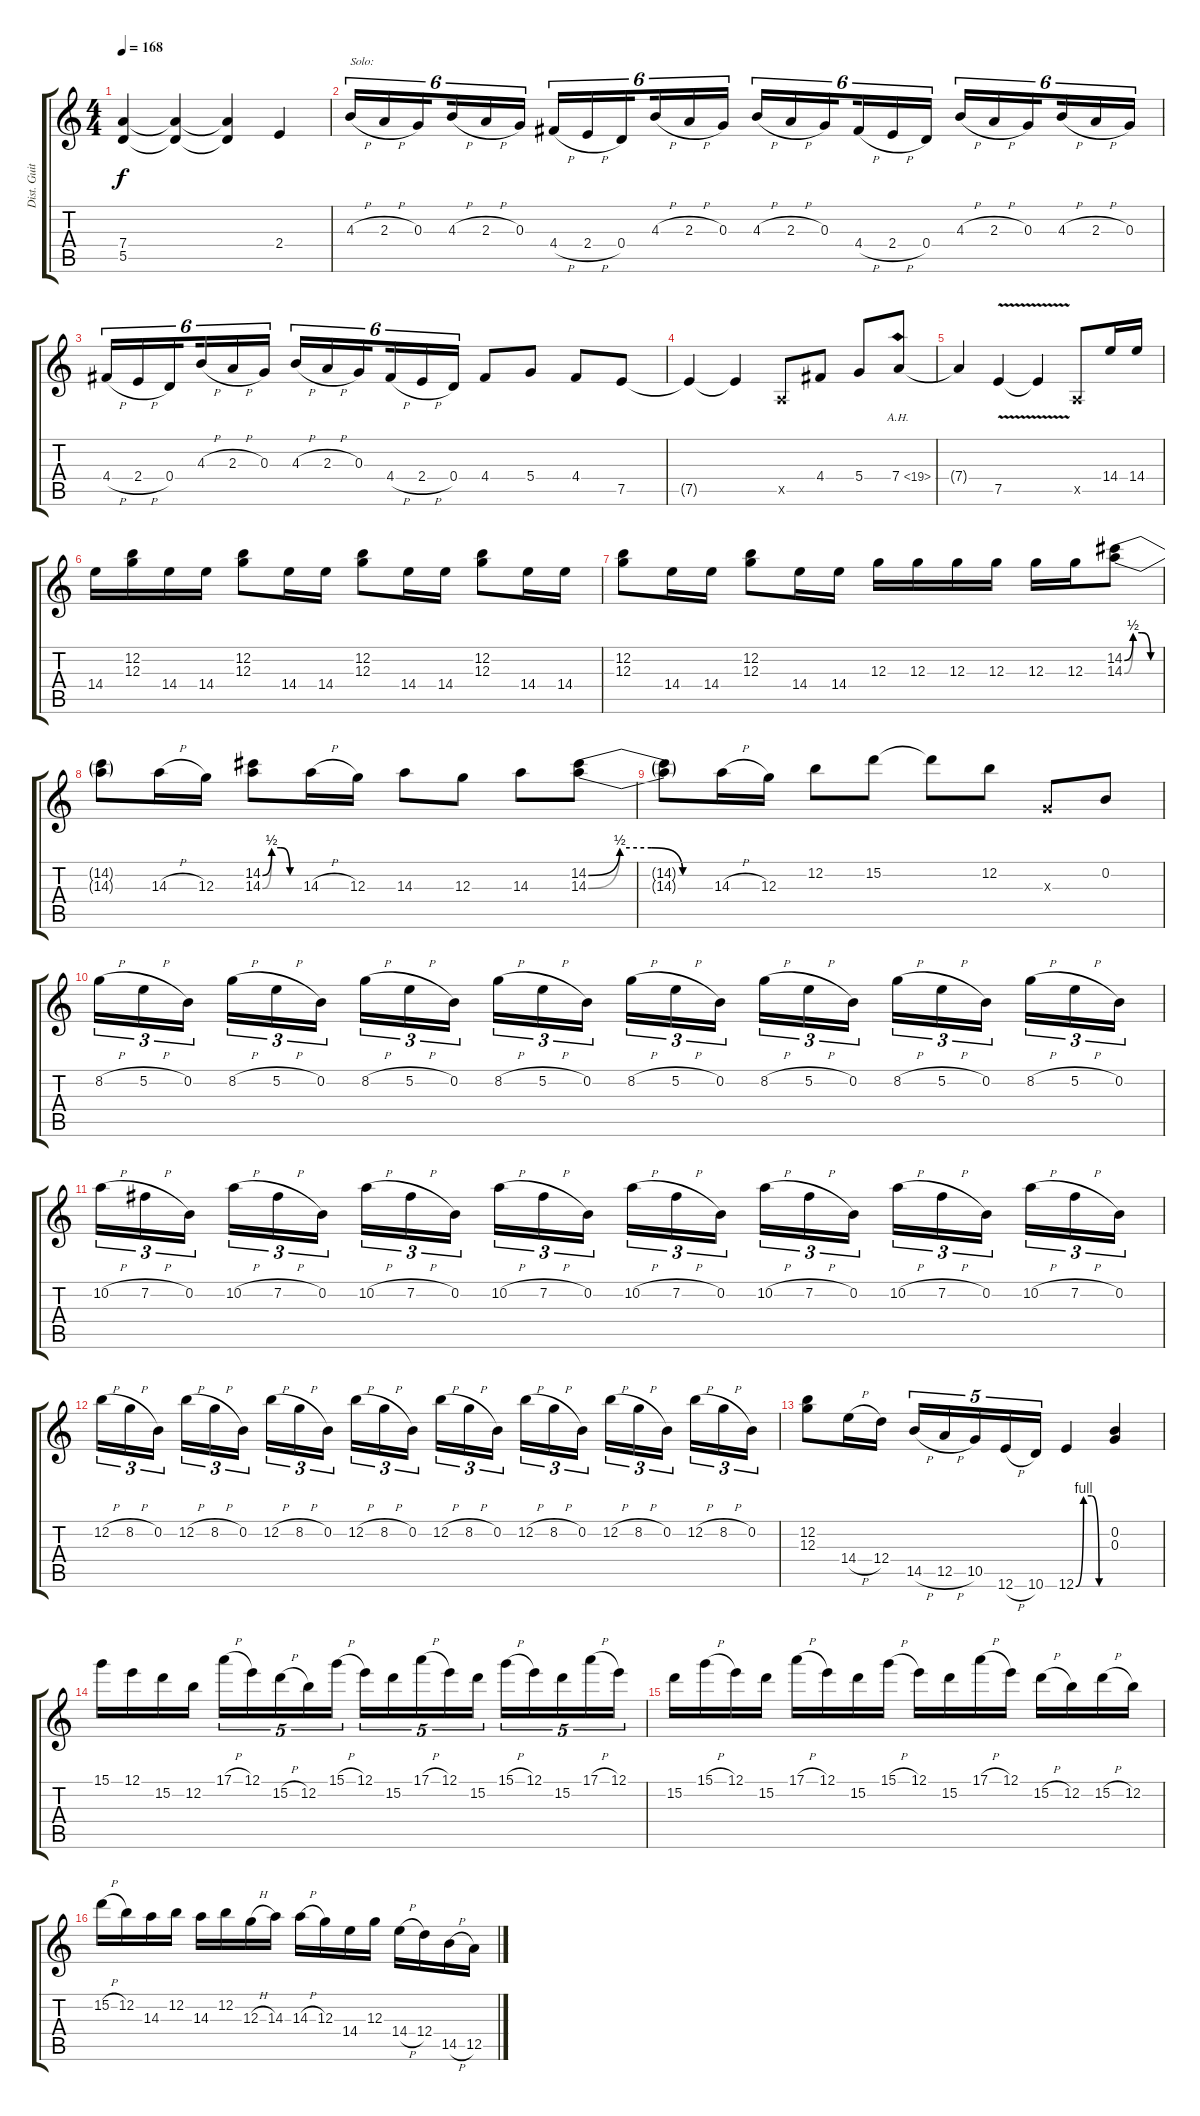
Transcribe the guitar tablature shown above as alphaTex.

\track ("Dist. Guitar 1" "Dist. Guit") {instrument distortionguitar}
\staff {score tabs}
\tuning (E4 B3 G3 D3 A2 E2) {hide}
\ts (4 4)
\tempo 168
\clef g2
\ks c
(7.4{t} 5.5{t}).4{dy f} (7.4{t} 5.5{t}).4 (7.4{t} 5.5{t}).4 2.4.4{volume 16} |
4.3{h}.16{tu (6 4) txt "Solo:"} 2.3{h}.16{tu (6 4)} 0.3.16{tu (6 4) beam splitsecondary} 4.3{h}.16{tu (6 4)} 2.3{h}.16{tu (6 4)} 0.3.16{tu (6 4)} 4.4{h}.16{tu (6 4)} 2.4{h}.16{tu (6 4)} 0.4.16{tu (6 4) beam splitsecondary} 4.3{h}.16{tu (6 4)} 2.3{h}.16{tu (6 4)} 0.3.16{tu (6 4)} 4.3{h}.16{tu (6 4)} 2.3{h}.16{tu (6 4)} 0.3.16{tu (6 4) beam splitsecondary} 4.4{h}.16{tu (6 4)} 2.4{h}.16{tu (6 4)} 0.4.16{tu (6 4)} 4.3{h}.16{tu (6 4)} 2.3{h}.16{tu (6 4)} 0.3.16{tu (6 4) beam splitsecondary} 4.3{h}.16{tu (6 4)} 2.3{h}.16{tu (6 4)} 0.3.16{tu (6 4)} |
4.4{h}.16{tu (6 4)} 2.4{h}.16{tu (6 4)} 0.4.16{tu (6 4) beam splitsecondary} 4.3{h}.16{tu (6 4)} 2.3{h}.16{tu (6 4)} 0.3.16{tu (6 4)} 4.3{h}.16{tu (6 4)} 2.3{h}.16{tu (6 4)} 0.3.16{tu (6 4) beam splitsecondary} 4.4{h}.16{tu (6 4)} 2.4{h}.16{tu (6 4)} 0.4.16{tu (6 4)} 4.4.8 5.4.8 4.4.8 7.5.8 |
7.5{t}.4 7.5{t}.4 0.5{x}.8 4.4.8 5.4.8 7.4{ah 12}.8 |
7.4{t}.4 7.5{v}.4 7.5{t}.4 0.5{x}.8 14.4.16 14.4.16 |
14.4.16 (12.2 12.3).16 14.4.16 14.4.16 (12.2 12.3).8 14.4.16 14.4.16 (12.2 12.3).8 14.4.16 14.4.16 (12.2 12.3).8 14.4.16 14.4.16 |
(12.2 12.3).8 14.4.16 14.4.16 (12.2 12.3).8 14.4.16 14.4.16 12.3.16 12.3.16 12.3.16 12.3.16 12.3.16 12.3.16 (14.2{be (custom 0 0 15 2 30 2 45 0 60 0)} 14.3{be (custom 0 0 15 2 30 2 45 0 60 0)}).8 |
(14.2{t} 14.3{t}).8 14.3{h}.16 12.3.16 (14.2{be (custom 0 0 15 2 30 2 45 0 60 0)} 14.3{be (custom 0 0 15 2 30 2 45 0 60 0)}).8 14.3{h}.16 12.3.16 14.3.8 12.3.8 14.3.8 (14.2{be (custom 0 0 15 2 30 2 45 0 60 0)} 14.3{be (custom 0 0 15 2 30 2 45 0 60 0)}).8 |
(14.2{t} 14.3{t}).8 14.3{h}.16 12.3.16 12.2.8 15.2.8 15.2{t}.8 12.2.8 0.3{x}.8 0.2.8 |
8.2{h}.16{tu (3 2)} 5.2{h}.16{tu (3 2)} 0.2.16{tu (3 2) beam splitsecondary} 8.2{h}.16{tu (3 2)} 5.2{h}.16{tu (3 2)} 0.2.16{tu (3 2)} 8.2{h}.16{tu (3 2)} 5.2{h}.16{tu (3 2)} 0.2.16{tu (3 2) beam splitsecondary} 8.2{h}.16{tu (3 2)} 5.2{h}.16{tu (3 2)} 0.2.16{tu (3 2)} 8.2{h}.16{tu (3 2)} 5.2{h}.16{tu (3 2)} 0.2.16{tu (3 2) beam splitsecondary} 8.2{h}.16{tu (3 2)} 5.2{h}.16{tu (3 2)} 0.2.16{tu (3 2)} 8.2{h}.16{tu (3 2)} 5.2{h}.16{tu (3 2)} 0.2.16{tu (3 2) beam splitsecondary} 8.2{h}.16{tu (3 2)} 5.2{h}.16{tu (3 2)} 0.2.16{tu (3 2)} |
10.2{h}.16{tu (3 2)} 7.2{h}.16{tu (3 2)} 0.2.16{tu (3 2) beam splitsecondary} 10.2{h}.16{tu (3 2)} 7.2{h}.16{tu (3 2)} 0.2.16{tu (3 2)} 10.2{h}.16{tu (3 2)} 7.2{h}.16{tu (3 2)} 0.2.16{tu (3 2) beam splitsecondary} 10.2{h}.16{tu (3 2)} 7.2{h}.16{tu (3 2)} 0.2.16{tu (3 2)} 10.2{h}.16{tu (3 2)} 7.2{h}.16{tu (3 2)} 0.2.16{tu (3 2) beam splitsecondary} 10.2{h}.16{tu (3 2)} 7.2{h}.16{tu (3 2)} 0.2.16{tu (3 2)} 10.2{h}.16{tu (3 2)} 7.2{h}.16{tu (3 2)} 0.2.16{tu (3 2) beam splitsecondary} 10.2{h}.16{tu (3 2)} 7.2{h}.16{tu (3 2)} 0.2.16{tu (3 2)} |
12.2{h}.16{tu (3 2)} 8.2{h}.16{tu (3 2)} 0.2.16{tu (3 2) beam splitsecondary} 12.2{h}.16{tu (3 2)} 8.2{h}.16{tu (3 2)} 0.2.16{tu (3 2)} 12.2{h}.16{tu (3 2)} 8.2{h}.16{tu (3 2)} 0.2.16{tu (3 2) beam splitsecondary} 12.2{h}.16{tu (3 2)} 8.2{h}.16{tu (3 2)} 0.2.16{tu (3 2)} 12.2{h}.16{tu (3 2)} 8.2{h}.16{tu (3 2)} 0.2.16{tu (3 2) beam splitsecondary} 12.2{h}.16{tu (3 2)} 8.2{h}.16{tu (3 2)} 0.2.16{tu (3 2)} 12.2{h}.16{tu (3 2)} 8.2{h}.16{tu (3 2)} 0.2.16{tu (3 2) beam splitsecondary} 12.2{h}.16{tu (3 2)} 8.2{h}.16{tu (3 2)} 0.2.16{tu (3 2)} |
(12.2 12.3).8 14.4{h}.16 12.4.16 14.5{h}.16{tu (5 4)} 12.5{h}.16{tu (5 4)} 10.5.16{tu (5 4)} 12.6{h}.16{tu (5 4)} 10.6.16{tu (5 4)} 12.6{be (custom 0 0 15 4 30 4 45 0 60 0)}.4 (0.2 0.3).4 |
15.1.16 12.1.16 15.2.16 12.2.16 17.1{h}.16{tu (5 4)} 12.1.16{tu (5 4)} 15.2{h}.16{tu (5 4)} 12.2.16{tu (5 4)} 15.1{h}.16{tu (5 4)} 12.1.16{tu (5 4)} 15.2.16{tu (5 4)} 17.1{h}.16{tu (5 4)} 12.1.16{tu (5 4)} 15.2.16{tu (5 4)} 15.1{h}.16{tu (5 4)} 12.1.16{tu (5 4)} 15.2.16{tu (5 4)} 17.1{h}.16{tu (5 4)} 12.1.16{tu (5 4)} |
15.2.16 15.1{h}.16 12.1.16 15.2.16 17.1{h}.16 12.1.16 15.2.16 15.1{h}.16 12.1.16 15.2.16 17.1{h}.16 12.1.16 15.2{h}.16 12.2.16 15.2{h}.16 12.2.16 |
15.2{h}.16 12.2.16 14.3.16 12.2.16 14.3.16 12.2.16 12.3{h}.16 14.3.16 14.3{h}.16 12.3.16 14.4.16 12.3.16 14.4{h}.16 12.4.16 14.5{h}.16 12.5.16
